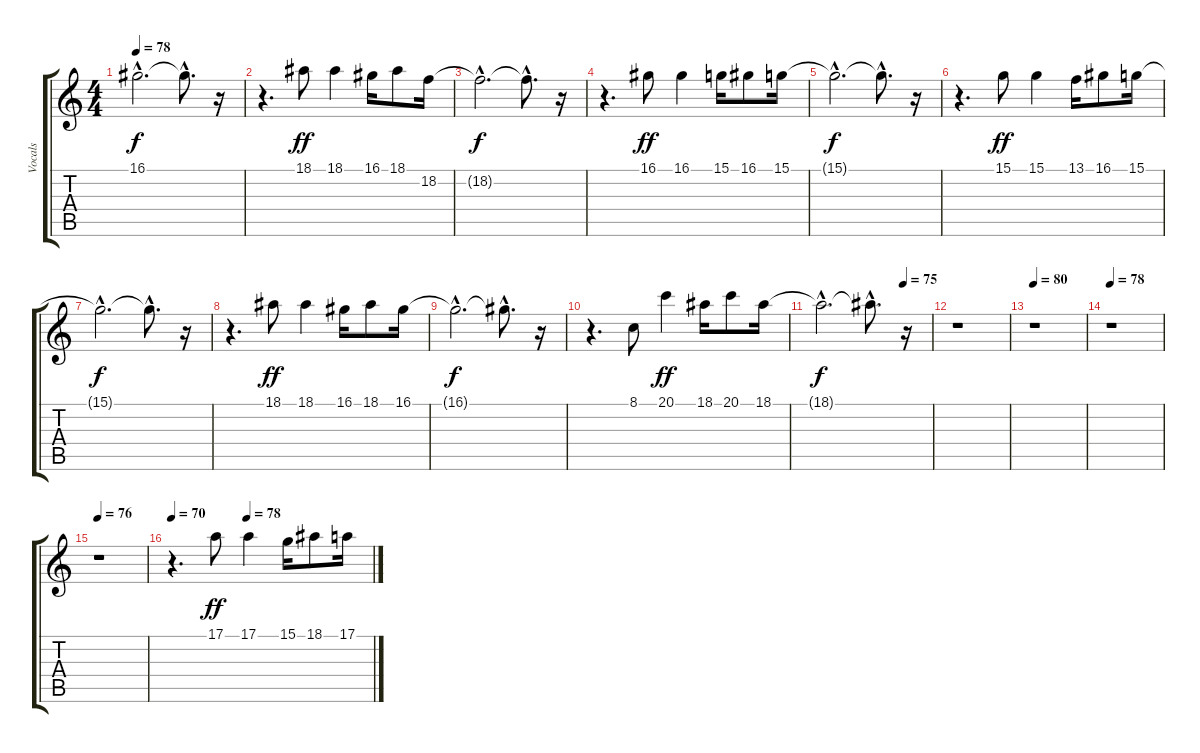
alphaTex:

\track ("Vocals" "Vocals") {instrument trumpet}
\staff {score tabs}
\tuning (E4 B3 G3 D3 A2 E2) {hide}
\ts (4 4)
\tempo 78
\clef g2
\ks c
16.1{hac t}.2{d dy f} 16.1{hac t}.8{d} r.16 |
r.4{d} 18.1.8{dy ff} 18.1.4 16.1.16 18.1.8 18.2.16 |
18.2{hac t}.2{d dy f} 18.2{hac t}.8{d} r.16 |
r.4{d} 16.1.8{dy ff} 16.1.4 15.1.16 16.1.8 15.1.16 |
15.1{hac t}.2{d dy f} 15.1{hac t}.8{d} r.16 |
r.4{d} 15.1.8{dy ff} 15.1.4 13.1.16 16.1.8 15.1.16 |
15.1{hac t}.2{d dy f} 15.1{hac t}.8{d} r.16 |
r.4{d} 18.1.8{dy ff} 18.1.4 16.1.16 18.1.8 16.1.16 |
16.1{hac t}.2{d dy f} 16.1{hac t}.8{d} r.16 |
r.4{d} 8.1.8 20.1.4{dy ff} 18.1.16 20.1.8 18.1.16 |
\tempo (75 0.75)
18.1{hac t}.2{d dy f} 18.1{hac t}.8{d} r.16 |
r.1 |
\tempo 80
r.1 |
\tempo 78
r.1 |
\tempo 76
r.1 |
\tempo 70
\tempo (78 0.375)
r.4{d} 17.1.8{dy ff} 17.1.4 15.1.16 18.1.8 17.1.16
